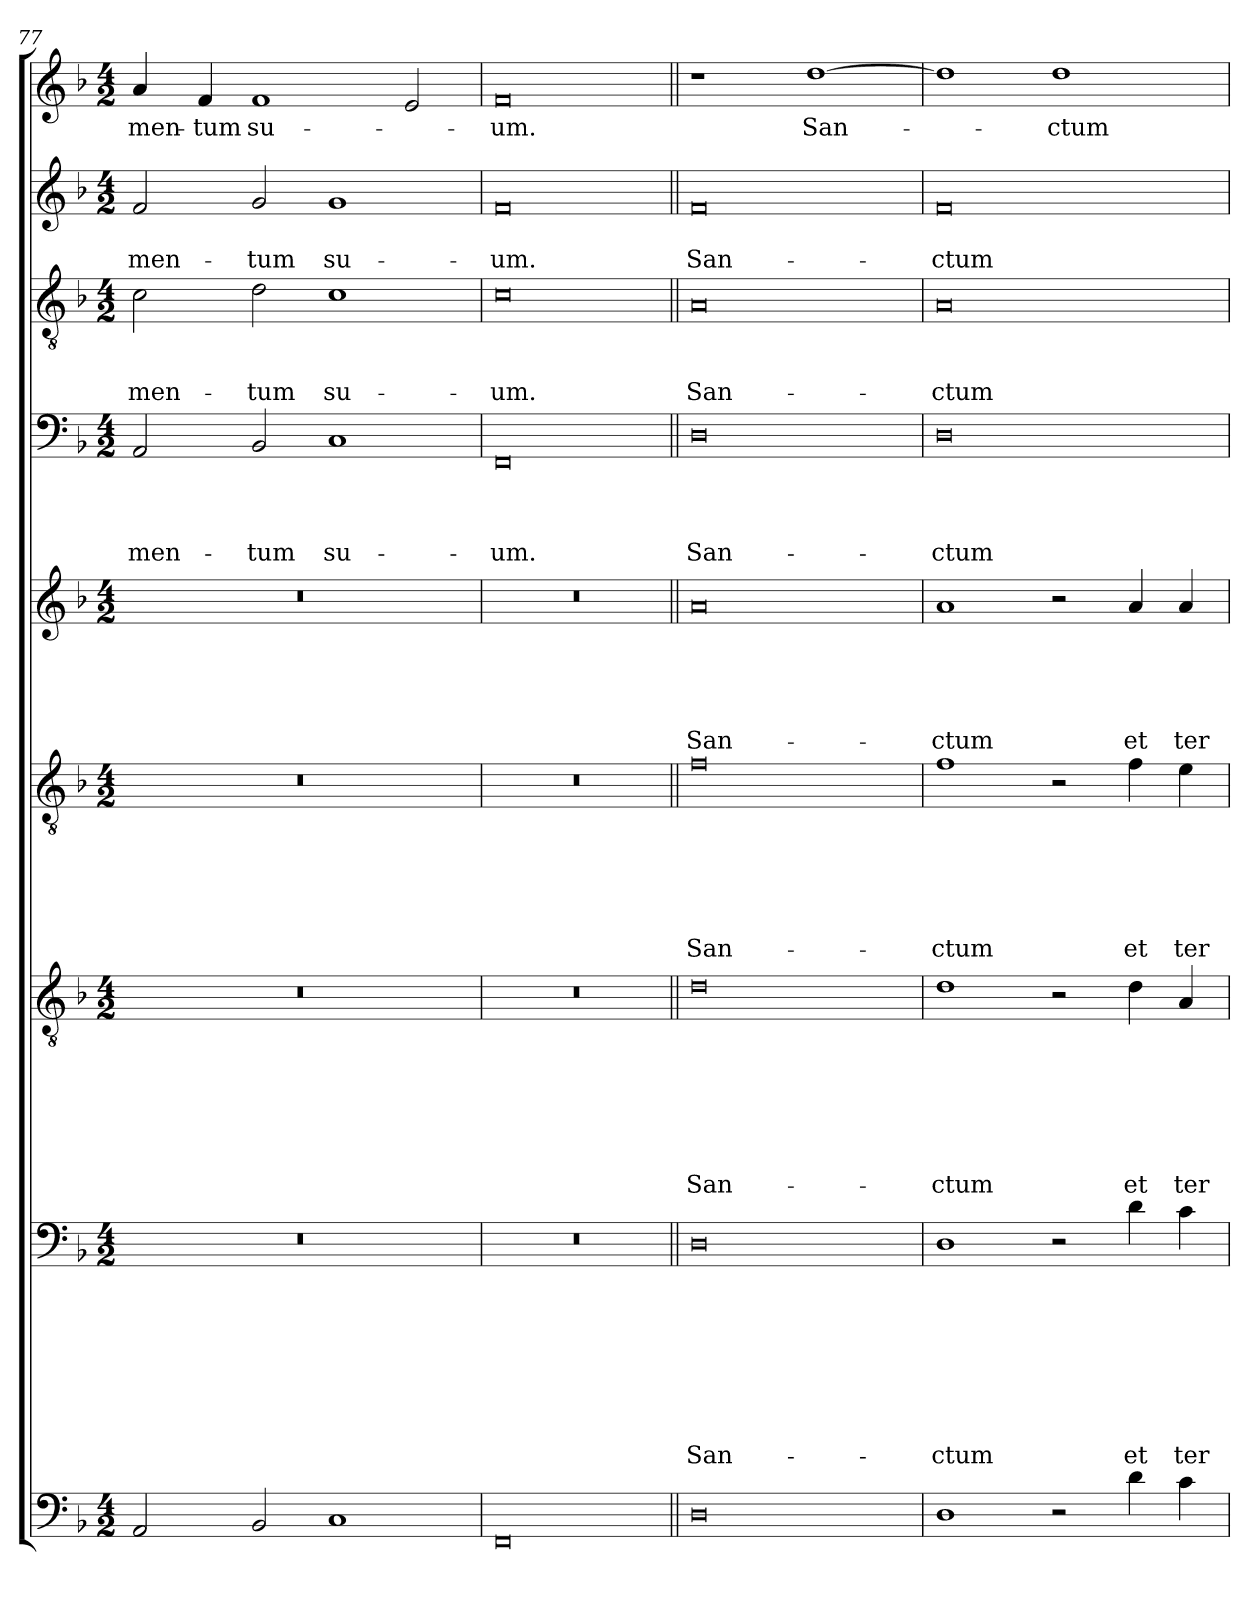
**kern	**kern	**text	**text	**text	**text	**text	**text	**text	**text	**kern	**text	**text	**text	**text	**text	**text	**text	**kern	**text	**text	**text	**text	**text	**text	**kern	**text	**text	**text	**text	**text	**kern	**text	**text	**text	**text	**kern	**text	**text	**text	**kern	**text	**text	**kern	**text
*part9	*part8	*part8	*part8	*part8	*part8	*part8	*part8	*part8	*part8	*part7	*part7	*part7	*part7	*part7	*part7	*part7	*part7	*part6	*part6	*part6	*part6	*part6	*part6	*part6	*part5	*part5	*part5	*part5	*part5	*part5	*part4	*part4	*part4	*part4	*part4	*part3	*part3	*part3	*part3	*part2	*part2	*part2	*part1	*part1
*staff9	*staff8	*staff8	*staff8	*staff8	*staff8	*staff8	*staff8	*staff8	*staff8	*staff7	*staff7	*staff7	*staff7	*staff7	*staff7	*staff7	*staff7	*staff6	*staff6	*staff6	*staff6	*staff6	*staff6	*staff6	*staff5	*staff5	*staff5	*staff5	*staff5	*staff5	*staff4	*staff4	*staff4	*staff4	*staff4	*staff3	*staff3	*staff3	*staff3	*staff2	*staff2	*staff2	*staff1	*staff1
!!LO:LB:g=z
*clefF4	*clefF4	*	*	*	*	*	*	*	*	*clefGv2	*	*	*	*	*	*	*	*clefGv2	*	*	*	*	*	*	*clefG2	*	*	*	*	*	*clefF4	*	*	*	*	*clefGv2	*	*	*	*clefG2	*	*	*clefG2	*
*k[b-]	*k[b-]	*	*	*	*	*	*	*	*	*k[b-]	*	*	*	*	*	*	*	*k[b-]	*	*	*	*	*	*	*k[b-]	*	*	*	*	*	*k[b-]	*	*	*	*	*k[b-]	*	*	*	*k[b-]	*	*	*k[b-]	*
*F:	*F:	*	*	*	*	*	*	*	*	*F:	*	*	*	*	*	*	*	*F:	*	*	*	*	*	*	*F:	*	*	*	*	*	*F:	*	*	*	*	*F:	*	*	*	*F:	*	*	*F:	*
*M4/2	*M4/2	*	*	*	*	*	*	*	*	*M4/2	*	*	*	*	*	*	*	*M4/2	*	*	*	*	*	*	*M4/2	*	*	*	*	*	*M4/2	*	*	*	*	*M4/2	*	*	*	*M4/2	*	*	*M4/2	*
=77	=77	=77	=77	=77	=77	=77	=77	=77	=77	=77	=77	=77	=77	=77	=77	=77	=77	=77	=77	=77	=77	=77	=77	=77	=77	=77	=77	=77	=77	=77	=77	=77	=77	=77	=77	=77	=77	=77	=77	=77	=77	=77	=77	=77
!	!	!	!	!	!	!	!	!	!	!	!	!	!	!	!	!	!	!	!	!	!	!	!	!	!	!	!	!	!	!	!	!	!	!	!LO:LY:b	!	!	!	!LO:LY:b	!	!	!LO:LY:b	!	!LO:LY:b
2AA/	0r	.	.	.	.	.	.	.	.	0r	.	.	.	.	.	.	.	0r	.	.	.	.	.	.	0r	.	.	.	.	.	2AA/	.	.	.	-men-	2c\	.	.	-men-	2f/	.	-men-	4a/	-men-
!	!	!	!	!	!	!	!	!	!	!	!	!	!	!	!	!	!	!	!	!	!	!	!	!	!	!	!	!	!	!	!	!	!	!	!	!	!	!	!	!	!	!	!	!LO:LY:b
.	.	.	.	.	.	.	.	.	.	.	.	.	.	.	.	.	.	.	.	.	.	.	.	.	.	.	.	.	.	.	.	.	.	.	.	.	.	.	.	.	.	.	4f/	-tum
!	!	!	!	!	!	!	!	!	!	!	!	!	!	!	!	!	!	!	!	!	!	!	!	!	!	!	!	!	!	!	!	!	!	!	!LO:LY:b	!	!	!	!LO:LY:b	!	!	!LO:LY:b	!	!LO:LY:b
2BB-/	.	.	.	.	.	.	.	.	.	.	.	.	.	.	.	.	.	.	.	.	.	.	.	.	.	.	.	.	.	.	2BB-/	.	.	.	-tum	2d\	.	.	-tum	2g/	.	-tum	1f	su-
!	!	!	!	!	!	!	!	!	!	!	!	!	!	!	!	!	!	!	!	!	!	!	!	!	!	!	!	!	!	!	!	!	!	!	!LO:LY:b	!	!	!	!LO:LY:b	!	!	!LO:LY:b	!	!
1C	.	.	.	.	.	.	.	.	.	.	.	.	.	.	.	.	.	.	.	.	.	.	.	.	.	.	.	.	.	.	1C	.	.	.	su-	1c	.	.	su-	1g	.	su-	.	.
.	.	.	.	.	.	.	.	.	.	.	.	.	.	.	.	.	.	.	.	.	.	.	.	.	.	.	.	.	.	.	.	.	.	.	.	.	.	.	.	.	.	.	2e/	.
=78	=78	=78	=78	=78	=78	=78	=78	=78	=78	=78	=78	=78	=78	=78	=78	=78	=78	=78	=78	=78	=78	=78	=78	=78	=78	=78	=78	=78	=78	=78	=78	=78	=78	=78	=78	=78	=78	=78	=78	=78	=78	=78	=78	=78
!	!	!	!	!	!	!	!	!	!	!	!	!	!	!	!	!	!	!	!	!	!	!	!	!	!	!	!	!	!	!	!	!	!	!	!LO:LY:b	!	!	!	!LO:LY:b	!	!	!LO:LY:b	!	!LO:LY:b
0FF	0r	.	.	.	.	.	.	.	.	0r	.	.	.	.	.	.	.	0r	.	.	.	.	.	.	0r	.	.	.	.	.	0FF	.	.	.	-um.	0c	.	.	-um.	0f	.	-um.	0f	-um.
=79||	=79||	=79||	=79||	=79||	=79||	=79||	=79||	=79||	=79||	=79||	=79||	=79||	=79||	=79||	=79||	=79||	=79||	=79||	=79||	=79||	=79||	=79||	=79||	=79||	=79||	=79||	=79||	=79||	=79||	=79||	=79||	=79||	=79||	=79||	=79||	=79||	=79||	=79||	=79||	=79||	=79||	=79||	=79||	=79||
!	!	!	!	!	!	!	!	!	!LO:LY:b	!	!	!	!	!	!	!	!LO:LY:b	!	!	!	!	!	!	!LO:LY:b	!	!	!	!	!	!LO:LY:b	!	!	!	!	!LO:LY:b	!	!	!	!LO:LY:b	!	!	!LO:LY:b	!	!
0D	0D	.	.	.	.	.	.	.	San-	0d	.	.	.	.	.	.	San-	0f	.	.	.	.	.	San-	0a	.	.	.	.	San-	0D	.	.	.	San-	0A	.	.	San-	0f	.	San-	1r	.
!	!	!	!	!	!	!	!	!	!	!	!	!	!	!	!	!	!	!	!	!	!	!	!	!	!	!	!	!	!	!	!	!	!	!	!	!	!	!	!	!	!	!	!	!LO:LY:b
.	.	.	.	.	.	.	.	.	.	.	.	.	.	.	.	.	.	.	.	.	.	.	.	.	.	.	.	.	.	.	.	.	.	.	.	.	.	.	.	.	.	.	[1dd	San-
=80	=80	=80	=80	=80	=80	=80	=80	=80	=80	=80	=80	=80	=80	=80	=80	=80	=80	=80	=80	=80	=80	=80	=80	=80	=80	=80	=80	=80	=80	=80	=80	=80	=80	=80	=80	=80	=80	=80	=80	=80	=80	=80	=80	=80
!	!	!	!	!	!	!	!	!	!LO:LY:b	!	!	!	!	!	!	!	!LO:LY:b	!	!	!	!	!	!	!LO:LY:b	!	!	!	!	!	!LO:LY:b	!	!	!	!	!LO:LY:b	!	!	!	!LO:LY:b	!	!	!LO:LY:b	!	!
1D	1D	.	.	.	.	.	.	.	-ctum	1d	.	.	.	.	.	.	-ctum	1f	.	.	.	.	.	-ctum	1a	.	.	.	.	-ctum	0D	.	.	.	-ctum	0A	.	.	-ctum	0f	.	-ctum	1dd]	.
!	!	!	!	!	!	!	!	!	!	!	!	!	!	!	!	!	!	!	!	!	!	!	!	!	!	!	!	!	!	!	!	!	!	!	!	!	!	!	!	!	!	!	!	!LO:LY:b
2r	2r	.	.	.	.	.	.	.	.	2r	.	.	.	.	.	.	.	2r	.	.	.	.	.	.	2r	.	.	.	.	.	.	.	.	.	.	.	.	.	.	.	.	.	1dd	-ctum
!	!	!	!	!	!	!	!	!	!LO:LY:b	!	!	!	!	!	!	!	!LO:LY:b	!	!	!	!	!	!	!LO:LY:b	!	!	!	!	!	!LO:LY:b	!	!	!	!	!	!	!	!	!	!	!	!	!	!
4d\	4d\	.	.	.	.	.	.	.	et	4d\	.	.	.	.	.	.	et	4f\	.	.	.	.	.	et	4a/	.	.	.	.	et	.	.	.	.	.	.	.	.	.	.	.	.	.	.
!	!	!	!	!	!	!	!	!	!LO:LY:b	!	!	!	!	!	!	!	!LO:LY:b	!	!	!	!	!	!	!LO:LY:b	!	!	!	!	!	!LO:LY:b	!	!	!	!	!	!	!	!	!	!	!	!	!	!
4c\	4c\	.	.	.	.	.	.	.	ter-	4A/	.	.	.	.	.	.	ter-	4e\	.	.	.	.	.	ter-	4a/	.	.	.	.	ter-	.	.	.	.	.	.	.	.	.	.	.	.	.	.
=	=	=	=	=	=	=	=	=	=	=	=	=	=	=	=	=	=	=	=	=	=	=	=	=	=	=	=	=	=	=	=	=	=	=	=	=	=	=	=	=	=	=	=	=
*-	*-	*-	*-	*-	*-	*-	*-	*-	*-	*-	*-	*-	*-	*-	*-	*-	*-	*-	*-	*-	*-	*-	*-	*-	*-	*-	*-	*-	*-	*-	*-	*-	*-	*-	*-	*-	*-	*-	*-	*-	*-	*-	*-	*-
